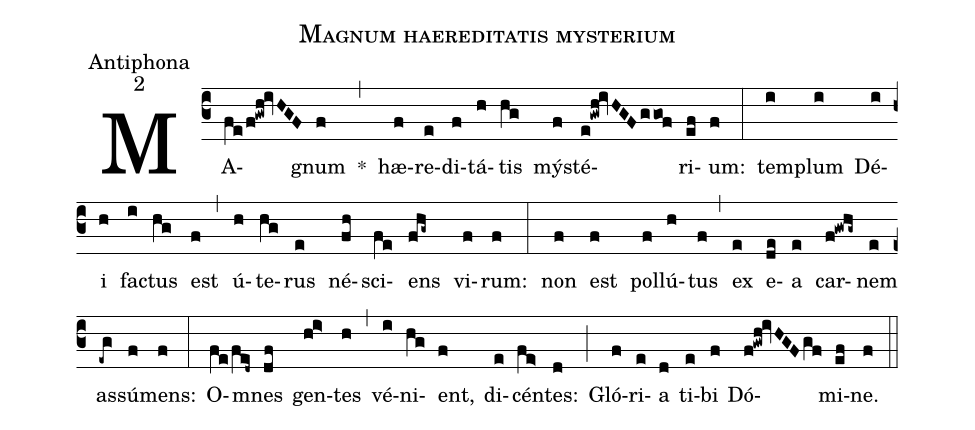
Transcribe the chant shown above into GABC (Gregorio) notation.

name:Magnum haereditatis mysterium;
office-part:Antiphona;
mode:2;
%%
(c3) MA(fe/f!gwh!ivHGF)gnum(f) *(,) hæ(f)re(e)di(f)tá(h)tis(hg) mý(f)sté(e!gwh!ivHGF/ggof)ri(ef)um:(f) (:) tem(i)plum(i) Dé(i)i(h) fa(i)ctus(hg) est(f) (,) ú(h)te(hg)rus(e) né(fh)sci(fe)ens(fhg~) vi(f)rum:(f) (:) non(f) est(f) pol(f)lú(h)tus(f) (,) ex(e) e(de)a(e) car(f!gwhg~)nem(e) as(-eg)sú(f)mens:(f) (:) O(fe/fed~)mnes(df) gen(hi>)tes(h) (,) vé(i)ni(hg)ent,(f) di(e)cén(fe>)tes:(d) (;) Gló(f)ri(e)a(d) ti(e)bi(f) Dó(f!gwh!ivHGF/gf)mi(ef)ne.(f) (::)
